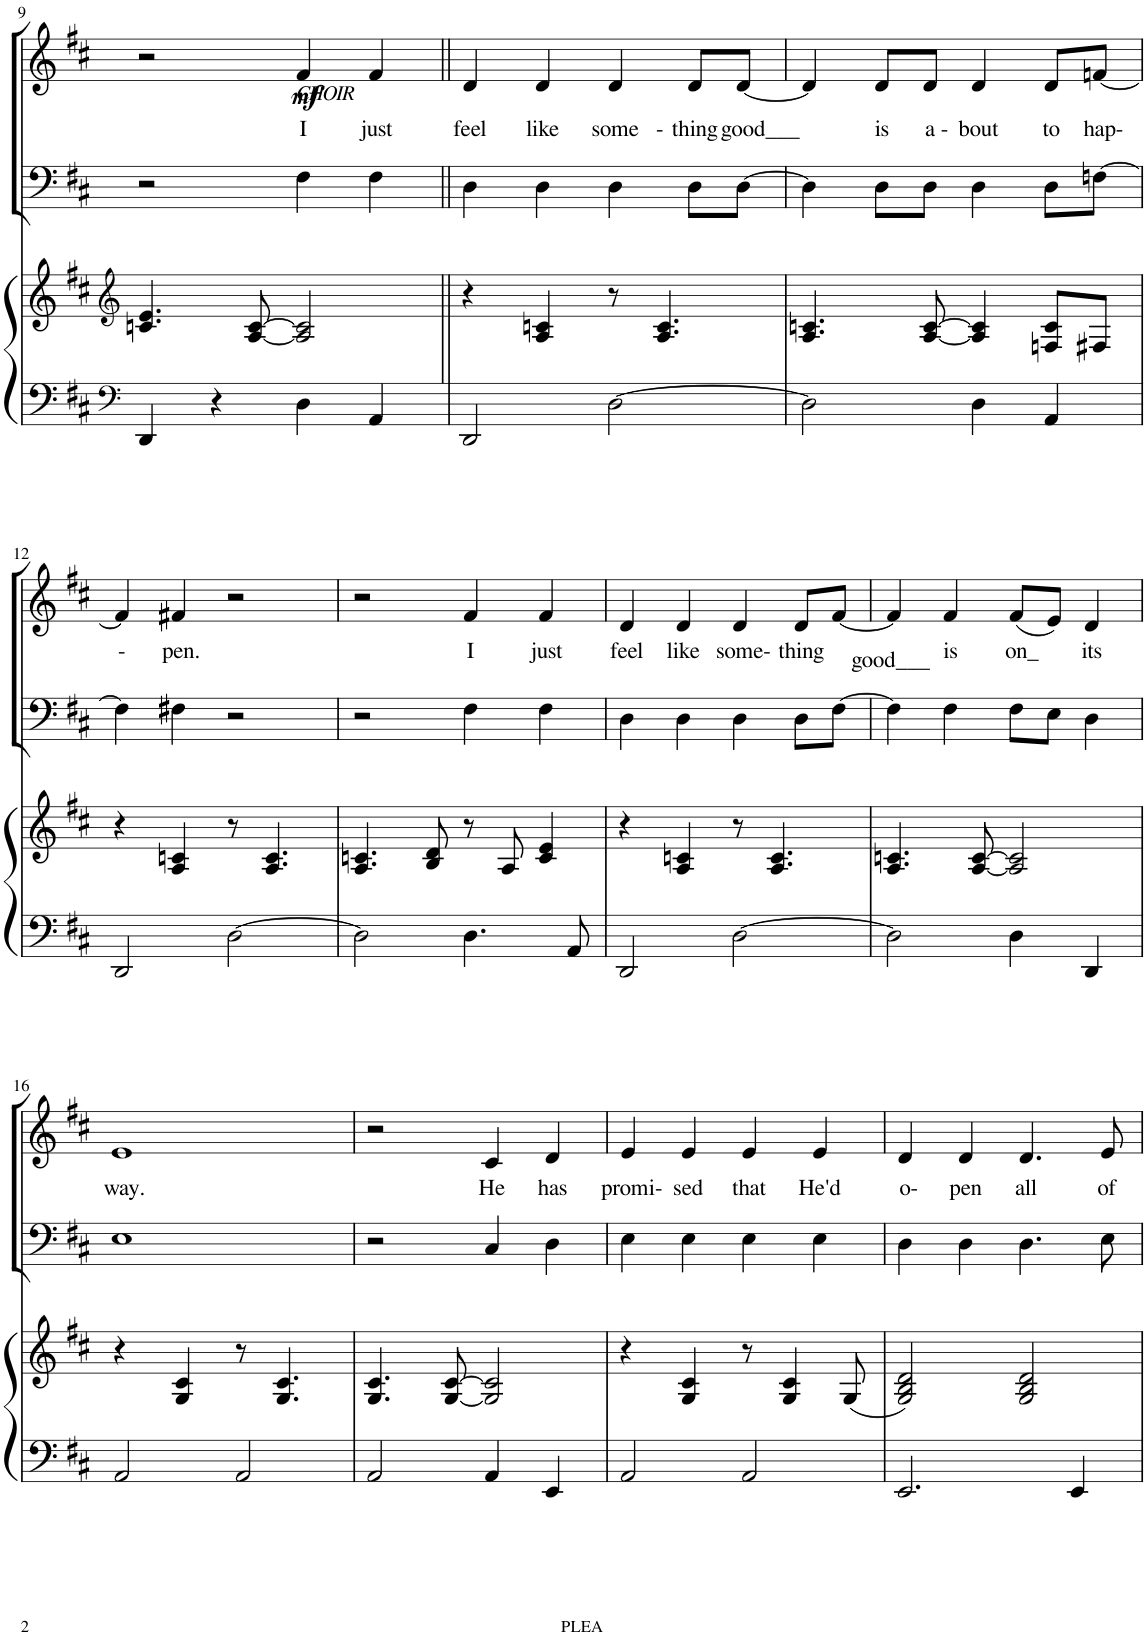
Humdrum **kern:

**kern	**kern	**kern	**kern	**text	**dynam
*part4	*part3	*part2	*part1	*part1	*part1
*staff4	*staff3	*staff2	*staff1	*staff1	*staff1
*I"Piano	*I"Piano	*I"Piano	*I"Piano	*	*
*I'Pno	*I'Pno	*I'Pno	*I'Pno	*	*
!!LO:PB:g=z
*clefF4	*clefG2	*clefF4	*clefG2	*	*
*k[f#c#]	*k[f#c#]	*k[f#c#]	*k[f#c#]	*	*
*	*	*M4/4	*M4/4	*	*
=9	=9	=9	=9	=9	=9
4DD/	4.cn/ 4.e/	2r	2r	.	.
4r	.	.	.	.	.
.	[8A/ [8c/	.	.	.	.
!	!	!	!	!LO:LY:b	!LO:DY:b
!	!	!	!	!	!LO:DY:n=1:b
4D\	2A/] 2c/]	4F#\	4f#/	I	mf other-dynamics
!	!	!	!	!LO:LY:b	!
4AA/	.	4F#\	4f#/	just	.
=10||	=10||	=10||	=10||	=10||	=10||
!	!	!	!	!LO:LY:b	!
2DD/	4r	4D\	4d/	feel	.
!	!	!	!	!LO:LY:b	!
.	4A/ 4cn/	4D\	4d/	like	.
!	!	!	!	!LO:LY:b	!
[2D\	8r	4D\	4d/	some -	.
.	4.A/ 4.c/	.	.	.	.
!	!	!	!	!LO:LY:b	!
.	.	8D\L	8d/L	thing	.
!	!	!	!	!LO:LY:b	!
.	.	[8D\J	[8d/J	good___	.
=11	=11	=11	=11	=11	=11
2D\]	4.A/ 4.cn/	4D\]	4d/]	.	.
!	!	!	!	!LO:LY:b	!
.	.	8D\L	8d/L	is	.
!	!	!	!	!LO:LY:b	!
.	[8A/ [8c/	8D\J	8d/J	a -	.
!	!	!	!	!LO:LY:b	!
4D\	4A/] 4c/]	4D\	4d/	bout	.
!	!	!	!	!LO:LY:b	!
4AA/	8Fn/ 8c/L	8D\L	8d/L	to	.
!	!	!	!	!LO:LY:b	!
.	8F#X/J	[8Fn\J	[8fn/J	hap-	.
!!LO:LB:g=z
=12	=12	=12	=12	=12	=12
!	!	!	!	!LO:LY:b	!
2DD/	4r	4F\]	4f/]	-	.
!	!	!	!	!LO:LY:b	!
.	4A/ 4cn/	4F#X\	4f#X/	pen.	.
[2D\	8r	2r	2r	.	.
.	4.A/ 4.c/	.	.	.	.
=13	=13	=13	=13	=13	=13
2D\]	4.A/ 4.cn/	2r	2r	.	.
.	8B/ 8d/	.	.	.	.
!	!	!	!	!LO:LY:b	!
4.D\	8r	4F#\	4f#/	I	.
.	8A/	.	.	.	.
!	!	!	!	!LO:LY:b	!
.	4c/ 4e/	4F#\	4f#/	just	.
8AA/	.	.	.	.	.
=14	=14	=14	=14	=14	=14
!	!	!	!	!LO:LY:b	!
2DD/	4r	4D\	4d/	feel	.
!	!	!	!	!LO:LY:b	!
.	4A/ 4cn/	4D\	4d/	like	.
!	!	!	!	!LO:LY:b	!
[2D\	8r	4D\	4d/	some-	.
.	4.A/ 4.c/	.	.	.	.
!	!	!	!	!LO:LY:b	!
.	.	8D\L	8d/L	thing	.
!	!	!	!	!LO:LY:b	!
.	.	[8F#\J	[8f#/J	good___	.
=15	=15	=15	=15	=15	=15
2D\]	4.A/ 4.cn/	4F#\]	4f#/]	.	.
!	!	!	!	!LO:LY:b	!
.	.	4F#\	4f#/	is	.
.	[8A/ [8c/	.	.	.	.
!	!	!	!	!LO:LY:b	!
4D\	2A/] 2c/]	8F#\L	(8f#/L	on_	.
.	.	8E\J	8e/J)	.	.
!	!	!	!	!LO:LY:b	!
4DD/	.	4D\	4d/	its	.
!!LO:LB:g=z
=16	=16	=16	=16	=16	=16
!	!	!	!	!LO:LY:b	!
2AA/	4r	1E	1e	way.	.
.	4G/ 4c#/	.	.	.	.
2AA/	8r	.	.	.	.
.	4.G/ 4.c#/	.	.	.	.
=17	=17	=17	=17	=17	=17
2AA/	4.G/ 4.c#/	2r	2r	.	.
.	[8G/ [8c#/	.	.	.	.
!	!	!	!	!LO:LY:b	!
4AA/	2G/] 2c#/]	4C#/	4c#/	He	.
!	!	!	!	!LO:LY:b	!
4EE/	.	4D\	4d/	has	.
=18	=18	=18	=18	=18	=18
!	!	!	!	!LO:LY:b	!
2AA/	4r	4E\	4e/	promi-	.
!	!	!	!	!LO:LY:b	!
.	4G/ 4c#/	4E\	4e/	sed	.
!	!	!	!	!LO:LY:b	!
2AA/	8r	4E\	4e/	that	.
.	4G/ 4c#/	.	.	.	.
!	!	!	!	!LO:LY:b	!
.	.	4E\	4e/	He'd	.
.	(8G/	.	.	.	.
=19	=19	=19	=19	=19	=19
!	!	!	!	!LO:LY:b	!
2.EE/	2G/ 2B/ 2d/)	4D\	4d/	o-	.
!	!	!	!	!LO:LY:b	!
.	.	4D\	4d/	pen	.
!	!	!	!	!LO:LY:b	!
.	2G/ 2B/ 2d/	4.D\	4.d/	all	.
4EE/	.	.	.	.	.
!	!	!	!	!LO:LY:b	!
.	.	8E\	8e/	of	.
=	=	=	=	=	=
*-	*-	*-	*-	*-	*-
